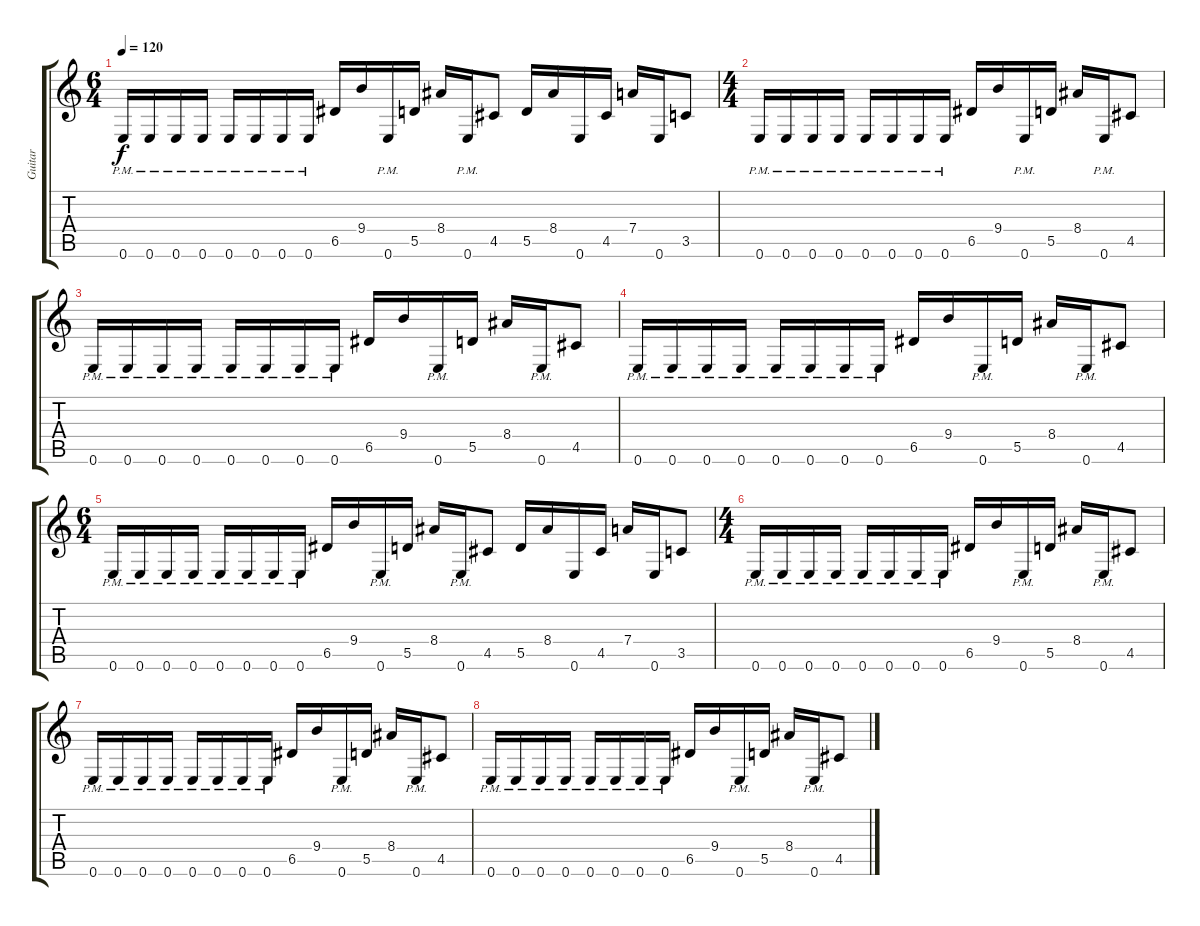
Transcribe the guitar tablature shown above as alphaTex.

\track ("Guitar" "Guitar") {instrument distortionguitar}
\staff {score tabs}
\tuning (E4 B3 G3 D3 A2 E2) {hide}
\ts (6 4)
\tempo 120
\clef g2
\ks c
0.6{pm}.16{dy f} 0.6{pm}.16 0.6{pm}.16 0.6{pm}.16 0.6{pm}.16 0.6{pm}.16 0.6{pm}.16 0.6{pm}.16 6.5.16 9.4.16 0.6{pm}.16 5.5.16 8.4.16 0.6{pm}.16 4.5.8 5.5.16 8.4.16 0.6.16 4.5.16 7.4.16 0.6.16 3.5.8 |
\ts (4 4)
0.6{pm}.16 0.6{pm}.16 0.6{pm}.16 0.6{pm}.16 0.6{pm}.16 0.6{pm}.16 0.6{pm}.16 0.6{pm}.16 6.5.16 9.4.16 0.6{pm}.16 5.5.16 8.4.16 0.6{pm}.16 4.5.8 |
0.6{pm}.16 0.6{pm}.16 0.6{pm}.16 0.6{pm}.16 0.6{pm}.16 0.6{pm}.16 0.6{pm}.16 0.6{pm}.16 6.5.16 9.4.16 0.6{pm}.16 5.5.16 8.4.16 0.6{pm}.16 4.5.8 |
0.6{pm}.16 0.6{pm}.16 0.6{pm}.16 0.6{pm}.16 0.6{pm}.16 0.6{pm}.16 0.6{pm}.16 0.6{pm}.16 6.5.16 9.4.16 0.6{pm}.16 5.5.16 8.4.16 0.6{pm}.16 4.5.8 |
\ts (6 4)
0.6{pm}.16 0.6{pm}.16 0.6{pm}.16 0.6{pm}.16 0.6{pm}.16 0.6{pm}.16 0.6{pm}.16 0.6{pm}.16 6.5.16 9.4.16 0.6{pm}.16 5.5.16 8.4.16 0.6{pm}.16 4.5.8 5.5.16 8.4.16 0.6.16 4.5.16 7.4.16 0.6.16 3.5.8 |
\ts (4 4)
0.6{pm}.16 0.6{pm}.16 0.6{pm}.16 0.6{pm}.16 0.6{pm}.16 0.6{pm}.16 0.6{pm}.16 0.6{pm}.16 6.5.16 9.4.16 0.6{pm}.16 5.5.16 8.4.16 0.6{pm}.16 4.5.8 |
0.6{pm}.16 0.6{pm}.16 0.6{pm}.16 0.6{pm}.16 0.6{pm}.16 0.6{pm}.16 0.6{pm}.16 0.6{pm}.16 6.5.16 9.4.16 0.6{pm}.16 5.5.16 8.4.16 0.6{pm}.16 4.5.8 |
0.6{pm}.16 0.6{pm}.16 0.6{pm}.16 0.6{pm}.16 0.6{pm}.16 0.6{pm}.16 0.6{pm}.16 0.6{pm}.16 6.5.16 9.4.16 0.6{pm}.16 5.5.16 8.4.16 0.6{pm}.16 4.5.8
